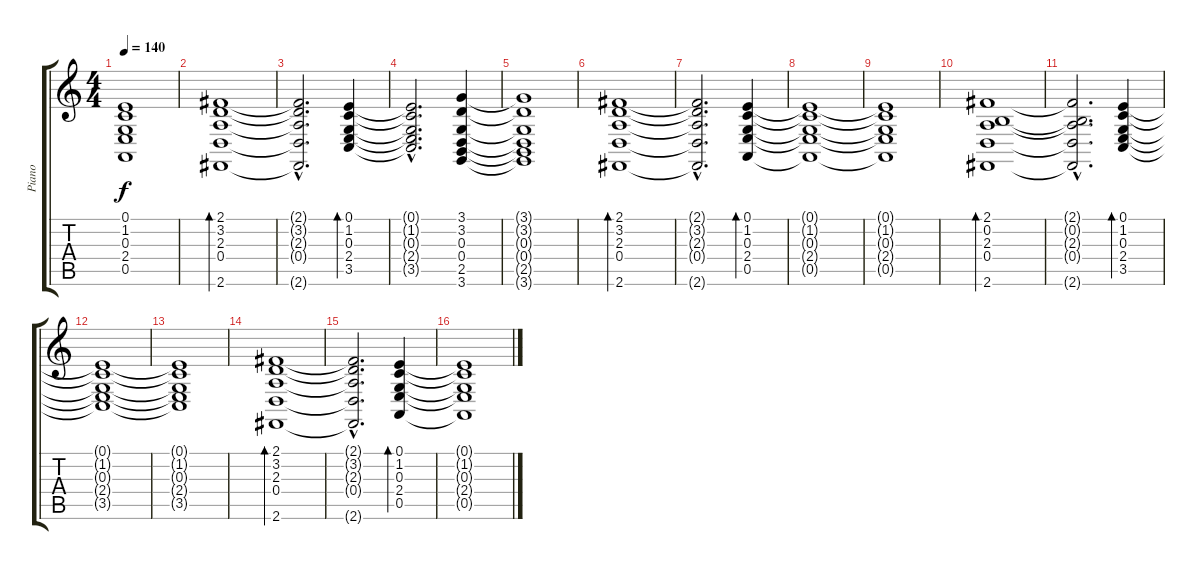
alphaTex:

\track ("Piano" "Piano") {instrument acousticgrandpiano}
\staff {score tabs}
\tuning (E4 B3 G3 D3 A2 E2) {hide}
\ts (4 4)
\tempo 140
\clef g2
\ks c
(0.1{t} 1.2{t} 0.3{t} 2.4{t} 0.5{t}).1{dy f} |
(2.1 3.2 2.3 0.4 2.6).1{bd 60} |
(2.1{hac t} 3.2{hac t} 2.3{hac t} 0.4{hac t} 2.6{hac t}).2{d} (0.1 1.2 0.3 2.4 3.5).4{bd 60} |
(0.1{hac t} 1.2{hac t} 0.3{hac t} 2.4{hac t} 3.5{hac t}).2{d} (3.1 3.2 0.3 0.4 2.5 3.6).4 |
(3.1{t} 3.2{t} 0.3{t} 0.4{t} 2.5{t} 3.6{t}).1 |
(2.1 3.2 2.3 0.4 2.6).1{bd 60} |
(2.1{hac t} 3.2{hac t} 2.3{hac t} 0.4{hac t} 2.6{hac t}).2{d} (0.1 1.2 0.3 2.4 0.5).4{bd 60} |
(0.1{t} 1.2{t} 0.3{t} 2.4{t} 0.5{t}).1 |
(0.1{t} 1.2{t} 0.3{t} 2.4{t} 0.5{t}).1 |
(2.1 0.2 2.3 0.4 2.6).1{bd 60} |
(2.1{hac t} 0.2{hac t} 2.3{hac t} 0.4{hac t} 2.6{hac t}).2{d} (0.1 1.2 0.3 2.4 3.5).4{bd 60} |
(0.1{t} 1.2{t} 0.3{t} 2.4{t} 3.5{t}).1 |
(0.1{t} 1.2{t} 0.3{t} 2.4{t} 3.5{t}).1 |
(2.1 3.2 2.3 0.4 2.6).1{bd 60} |
(2.1{hac t} 3.2{hac t} 2.3{hac t} 0.4{hac t} 2.6{hac t}).2{d} (0.1 1.2 0.3 2.4 0.5).4{bd 60} |
(0.1{t} 1.2{t} 0.3{t} 2.4{t} 0.5{t}).1
